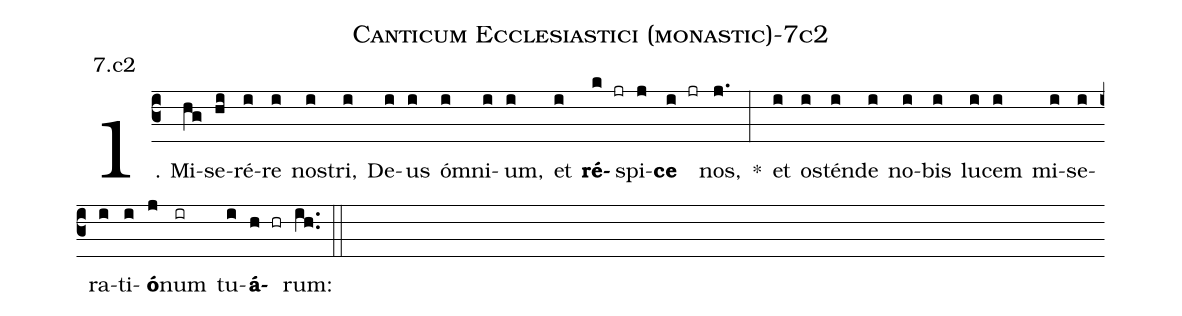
name: Canticum Ecclesiastici (monastic)-7c2;
annotation: 7.c2;
%%
(c3)1. Mi(hg)se(hi)ré(i)re(i) nos(i)tri,(i) De(i)us(i) óm(i)ni(i)um,(i) et(i) <b>ré</b>(k jr)spi(j)<b>ce</b>(i jr) nos,(j.) *(:) et(i) os(i)tén(i)de(i) no(i)bis(i) lu(i)cem(i) mi(i)se(i)ra(i)ti(i)<b>ó</b>(j)num(ir) tu(i)<b>á</b>(h hr)rum:(ih..) (::)
